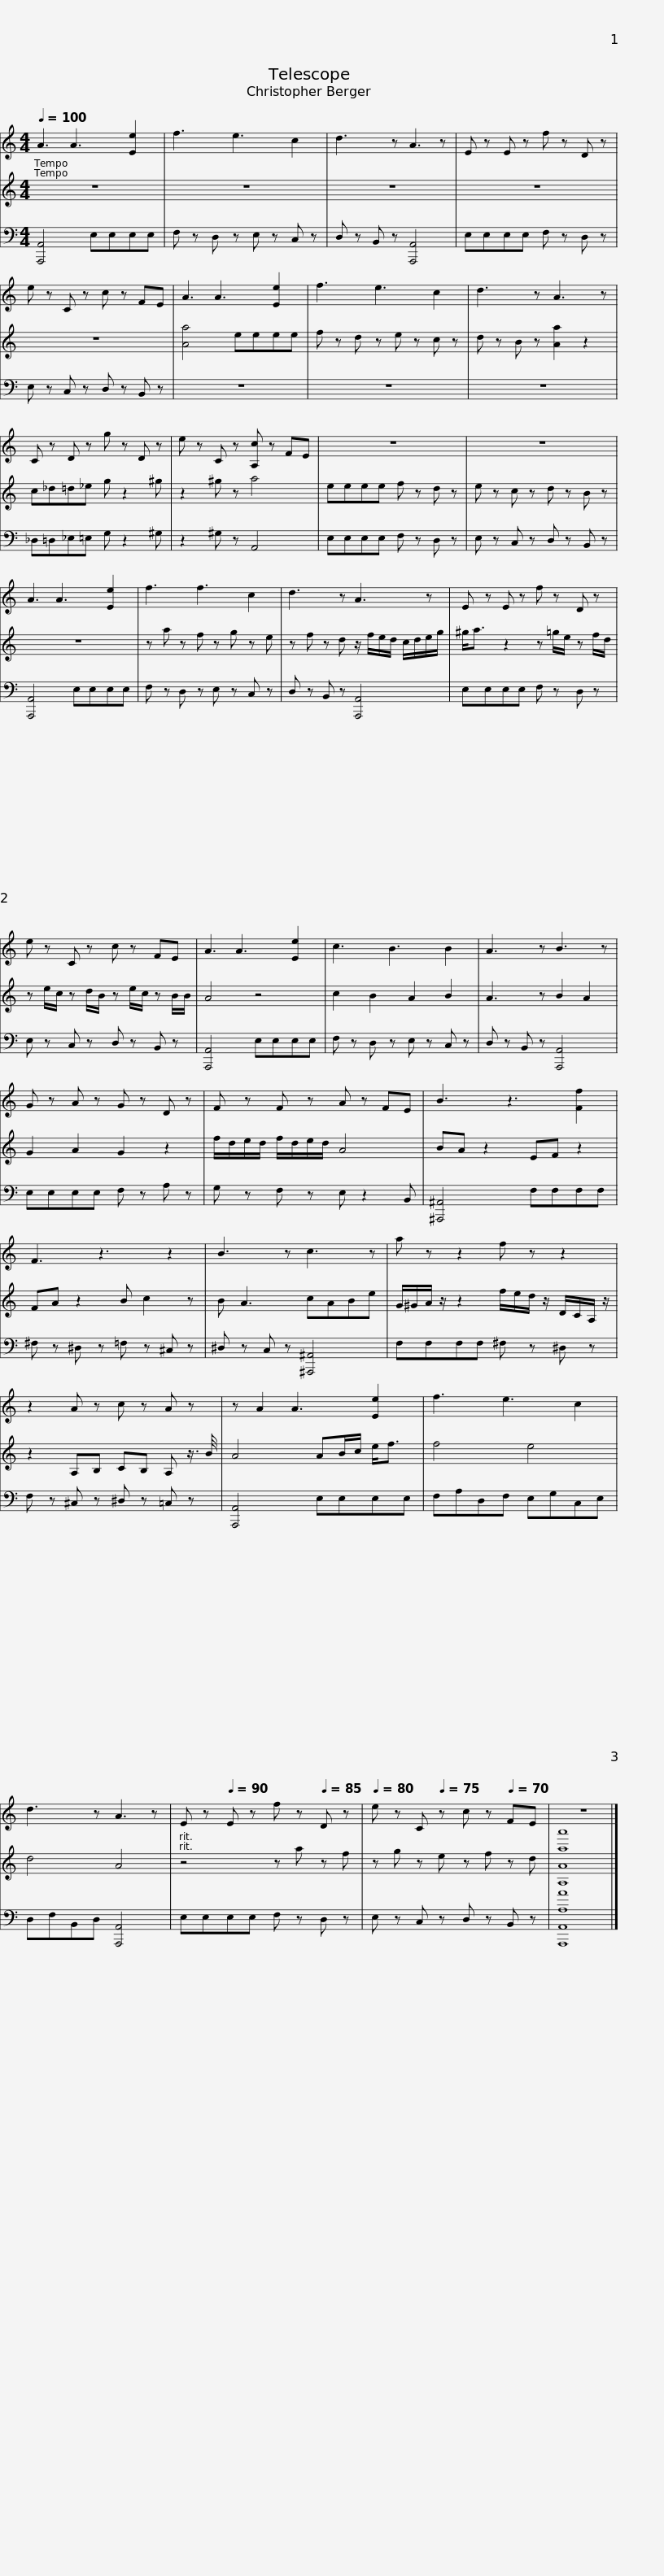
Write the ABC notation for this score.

X:1
%%score { 1 | 2 | 3 }
L:1/8
Q:1/4=100
M:4/4
I:linebreak $
K:C
V:1 treble
V:2 treble
V:3 bass
V:1
 A3 A3 [Ee]2 | f3 e3 c2 | d3 z A3 z | E z E z f z D z | e z C z c z FE | %5
 A3 A3 [Ee]2 | f3 e3 c2 |$ d3 z A3 z | C z D z g z D z | e z C z [A,c] z FE | %10
 z8 | z8 | A3 A3 [Ee]2 |$ f3 f3 c2 | d3 z A3 z | %15
 E z E z f z D z | e z C z c z FE | A3 A3 [Ee]2 |$ c3 B3 B2 | A3 z B3 z | %20
 G z A z G z D z | F z F z A z FE | B3 z3 [Ff]2 | F3 z3 z2 |$ B3 z c3 z | %25
 a z z2 f z z2 | z2 A z c z A z | z A2 A3 [Ee]2 | f3 e3 c2 |$ d3 z A3 z | %30
 E z[Q:1/4=90] E z f z[Q:1/4=85] D z |[Q:1/4=80] e z C[Q:1/4=75] z c z[Q:1/4=70] FE | z8 |] %33
V:2
 z8 | z8 | z8 | z8 | z8 | %5
 [Aa]4 eeee | f z d z e z c z |$ d z B z [Aa]2 z2 | c_d=d_e g z2 ^g | z2 ^g z a4 | %10
 eeee f z d z | e z c z d z B z | z8 |$ z a z f z g z e | z f z d z/ f/e/d/ c/d/e/g/ | %15
 ^g<a z2 z =g/e/ z f/d/ | z e/c/ z d/B/ z e/c/ z B/B/ | A4 z4 |$ c2 B2 A2 B2 | A3 z B2 A2 | %20
 G2 A2 G2 z2 | f/d/e/d/ f/d/e/d/ A4 | BA z2 EF z2 | FA z2 B c2 z |$ B A3 cABe | %25
 G/^G/A/ z/ z2 f/e/d/ z/ D/C/A,/ z/ | z2 A,B, CB, A, z3/4 B/4 | A4 AB/c/ e<f | f4 e4 |$ d4 A4 | %30
[Q:1/4=95][Q:1/4=95] z4 z a z f | z g z e z f z d | [A,Aaa']8 |] %33
V:3
 [A,,,A,,]4 E,E,E,E, | F, z D, z E, z C, z | D, z B,, z [A,,,A,,]4 | E,E,E,E, F, z D, z | E, z C, z D, z B,, z | %5
 z8 | z8 |$ z8 | _D,=D,_E,=E, G, z2 ^G, | z2 ^G, z A,,4 | %10
 E,E,E,E, F, z D, z | E, z C, z D, z B,, z | [A,,,A,,]4 E,E,E,E, |$ F, z D, z E, z C, z | D, z B,, z [A,,,A,,]4 | %15
 E,E,E,E, F, z D, z | E, z C, z D, z B,, z | [A,,,A,,]4 E,E,E,E, |$ F, z D, z E, z C, z | D, z B,, z [A,,,A,,]4 | %20
 E,E,E,E, F, z A, z | G, z F, z E, z2 B,, | [^A,,,^A,,]4 F,F,F,F, | ^F, z ^D, z =F, z ^C, z |$ ^D, z C, z [^A,,,^A,,]4 | %25
 F,F,F,F, ^F, z ^D, z | F, z ^C, z ^D, z =C, z | [A,,,A,,]4 E,E,E,E, | F,A,D,F, E,G,C,E, |$ D,F,B,,D, [A,,,A,,]4 | %30
 E,E,E,E, F, z D, z | E, z C, z D, z B,, z | [A,,,A,,A,A]8 |] %33
